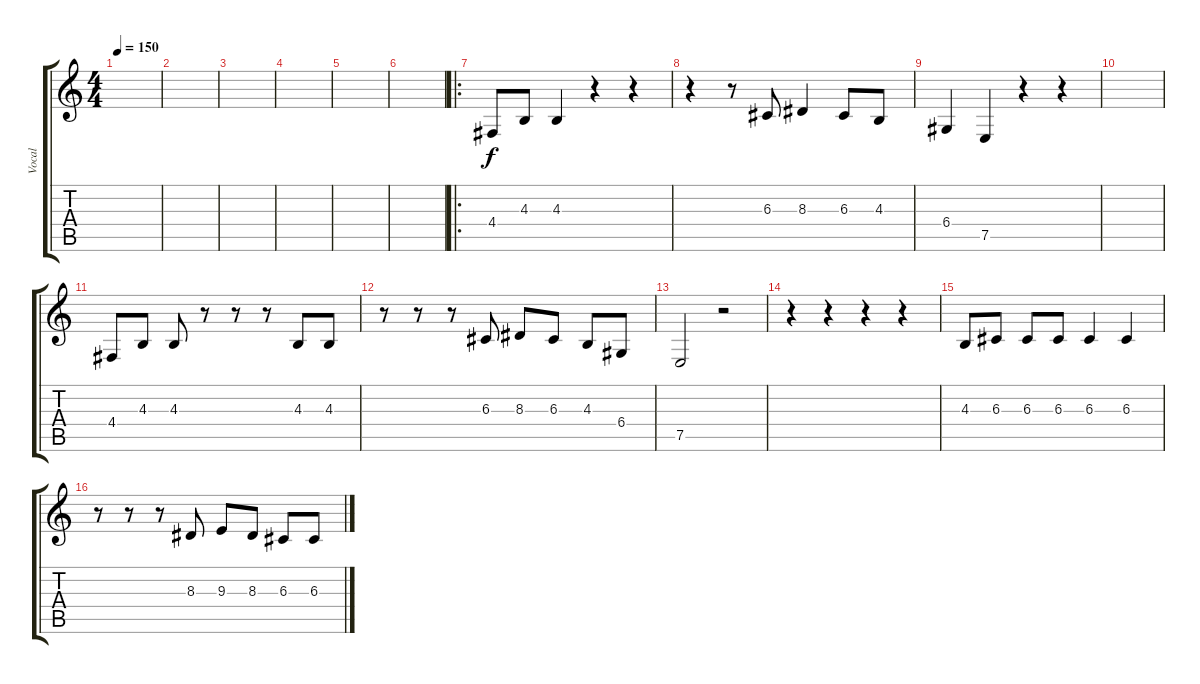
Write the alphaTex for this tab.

\track ("Vocal" "Vocal") {instrument flute}
\staff {score tabs}
\tuning (E4 B3 G3 D3 A2 E2) {hide}
\ts (4 4)
\tempo 150
\clef g2
\ks c
|
|
|
|
|
|
\ro
4.4.8 4.3.8 4.3.4 r.4 r.4 |
r.4 r.8 6.3.8 8.3.4 6.3.8 4.3.8 |
6.4.4 7.5.4 r.4 r.4 |
|
4.4.8 4.3.8 4.3.8 r.8 r.8 r.8 4.3.8 4.3.8 |
r.8 r.8 r.8 6.3.8 8.3.8 6.3.8 4.3.8 6.4.8 |
7.5.2 r.2 |
r.4 r.4 r.4 r.4 |
4.3.8 6.3.8 6.3.8 6.3.8 6.3.4 6.3.4 |
r.8 r.8 r.8 8.3.8 9.3.8 8.3.8 6.3.8 6.3.8
